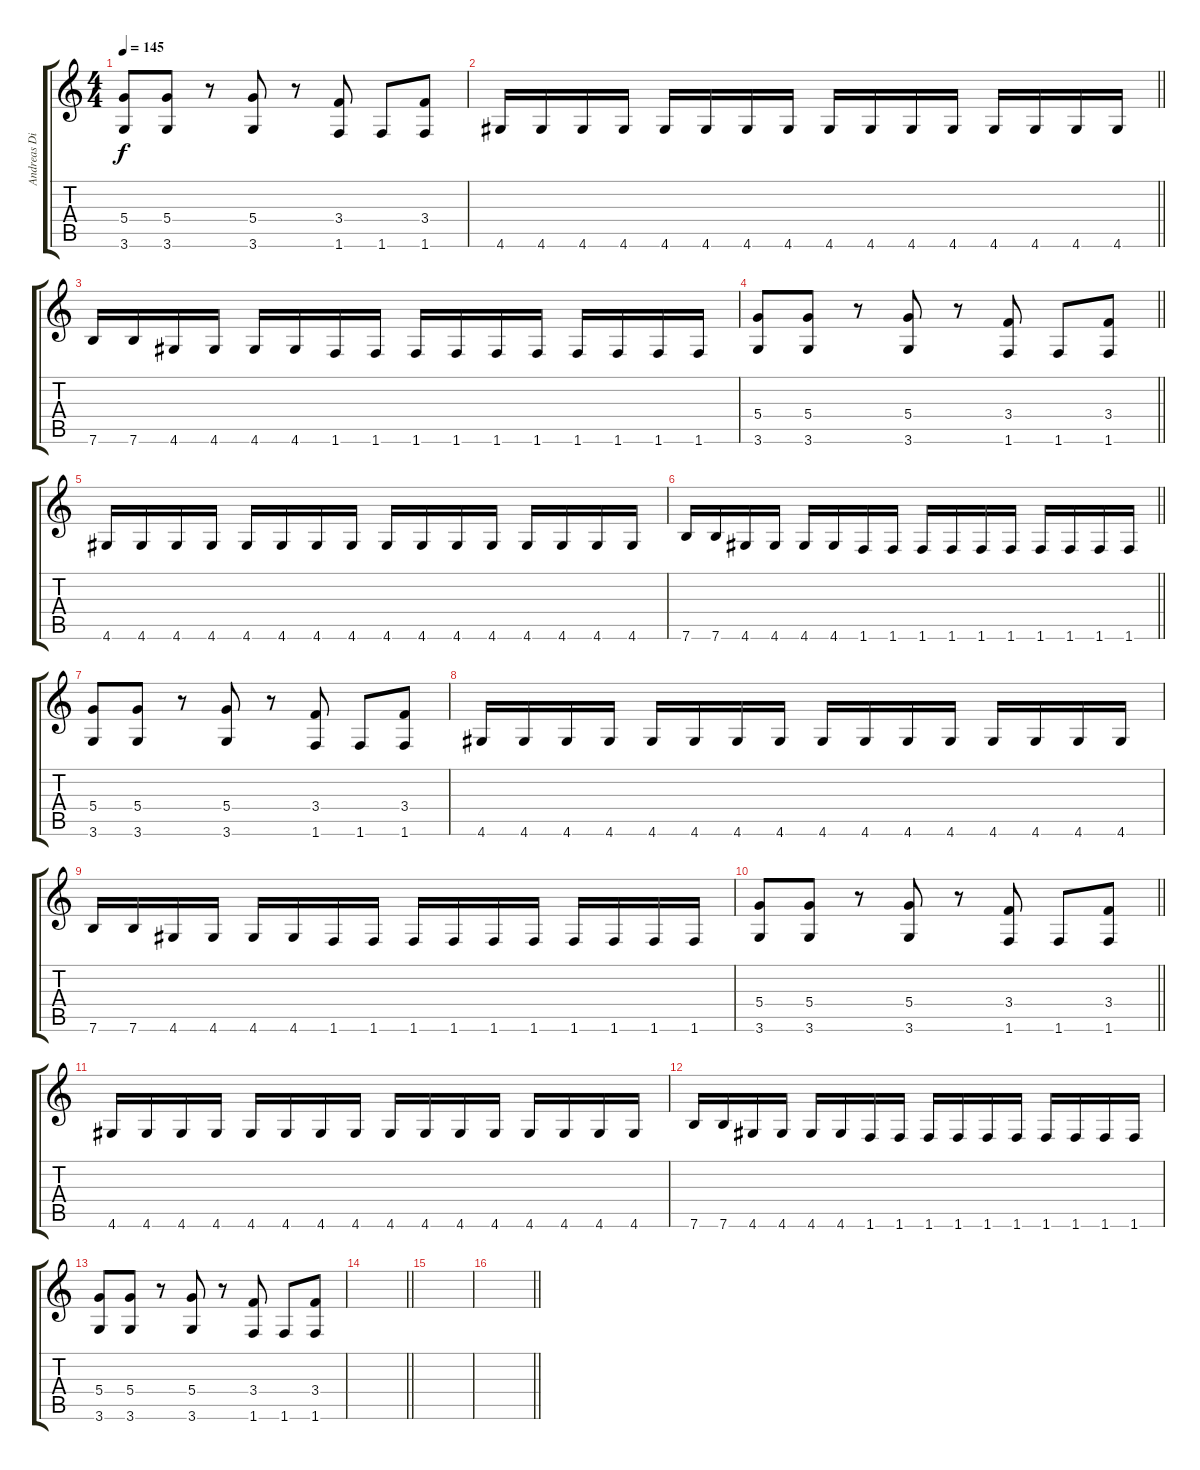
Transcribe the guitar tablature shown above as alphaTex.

\track ("Andreas Dist" "Andreas Di") {instrument overdrivenguitar}
\staff {score tabs}
\tuning (E4 B3 G3 D3 A2 E2) {hide}
\ts (4 4)
\tempo 145
\clef g2
\ks c
(5.4 3.6).8{dy f} (5.4 3.6).8 r.8 (5.4 3.6).8 r.8 (3.4 1.6).8 1.6.8 (3.4 1.6).8 |
\barLineRight lightlight
4.6.16 4.6.16 4.6.16 4.6.16 4.6.16 4.6.16 4.6.16 4.6.16 4.6.16 4.6.16 4.6.16 4.6.16 4.6.16 4.6.16 4.6.16 4.6.16 |
7.6.16 7.6.16 4.6.16 4.6.16 4.6.16 4.6.16 1.6.16 1.6.16 1.6.16 1.6.16 1.6.16 1.6.16 1.6.16 1.6.16 1.6.16 1.6.16 |
\barLineRight lightlight
(5.4 3.6).8 (5.4 3.6).8 r.8 (5.4 3.6).8 r.8 (3.4 1.6).8 1.6.8 (3.4 1.6).8 |
4.6.16 4.6.16 4.6.16 4.6.16 4.6.16 4.6.16 4.6.16 4.6.16 4.6.16 4.6.16 4.6.16 4.6.16 4.6.16 4.6.16 4.6.16 4.6.16 |
\barLineRight lightlight
7.6.16 7.6.16 4.6.16 4.6.16 4.6.16 4.6.16 1.6.16 1.6.16 1.6.16 1.6.16 1.6.16 1.6.16 1.6.16 1.6.16 1.6.16 1.6.16 |
(5.4 3.6).8 (5.4 3.6).8 r.8 (5.4 3.6).8 r.8 (3.4 1.6).8 1.6.8 (3.4 1.6).8 |
4.6.16 4.6.16 4.6.16 4.6.16 4.6.16 4.6.16 4.6.16 4.6.16 4.6.16 4.6.16 4.6.16 4.6.16 4.6.16 4.6.16 4.6.16 4.6.16 |
7.6.16 7.6.16 4.6.16 4.6.16 4.6.16 4.6.16 1.6.16 1.6.16 1.6.16 1.6.16 1.6.16 1.6.16 1.6.16 1.6.16 1.6.16 1.6.16 |
\barLineRight lightlight
(5.4 3.6).8 (5.4 3.6).8 r.8 (5.4 3.6).8 r.8 (3.4 1.6).8 1.6.8 (3.4 1.6).8 |
4.6.16 4.6.16 4.6.16 4.6.16 4.6.16 4.6.16 4.6.16 4.6.16 4.6.16 4.6.16 4.6.16 4.6.16 4.6.16 4.6.16 4.6.16 4.6.16 |
7.6.16 7.6.16 4.6.16 4.6.16 4.6.16 4.6.16 1.6.16 1.6.16 1.6.16 1.6.16 1.6.16 1.6.16 1.6.16 1.6.16 1.6.16 1.6.16 |
(5.4 3.6).8 (5.4 3.6).8 r.8 (5.4 3.6).8 r.8 (3.4 1.6).8 1.6.8 (3.4 1.6).8 |
\barLineRight lightlight
|
|
\barLineRight lightlight
